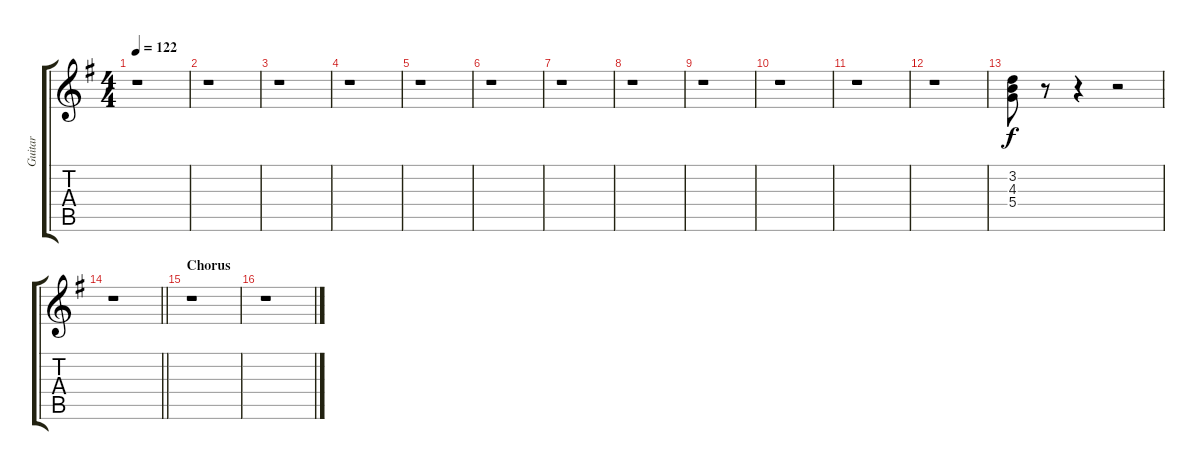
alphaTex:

\track ("Guitar" "Guitar") {instrument electricguitarclean}
\staff {score tabs}
\tuning (E4 B3 G3 D3 A2 E2) {hide}
\ts (4 4)
\tempo 122
\clef g2
\ks g
r.1{dy f} |
r.1 |
r.1 |
r.1 |
r.1 |
r.1 |
r.1 |
r.1 |
r.1 |
r.1 |
r.1 |
r.1 |
(3.2 4.3 5.4).8 r.8 r.4 r.2 |
\barLineRight lightlight
r.1 |
\section ("" "Chorus")
r.1 |
r.1
